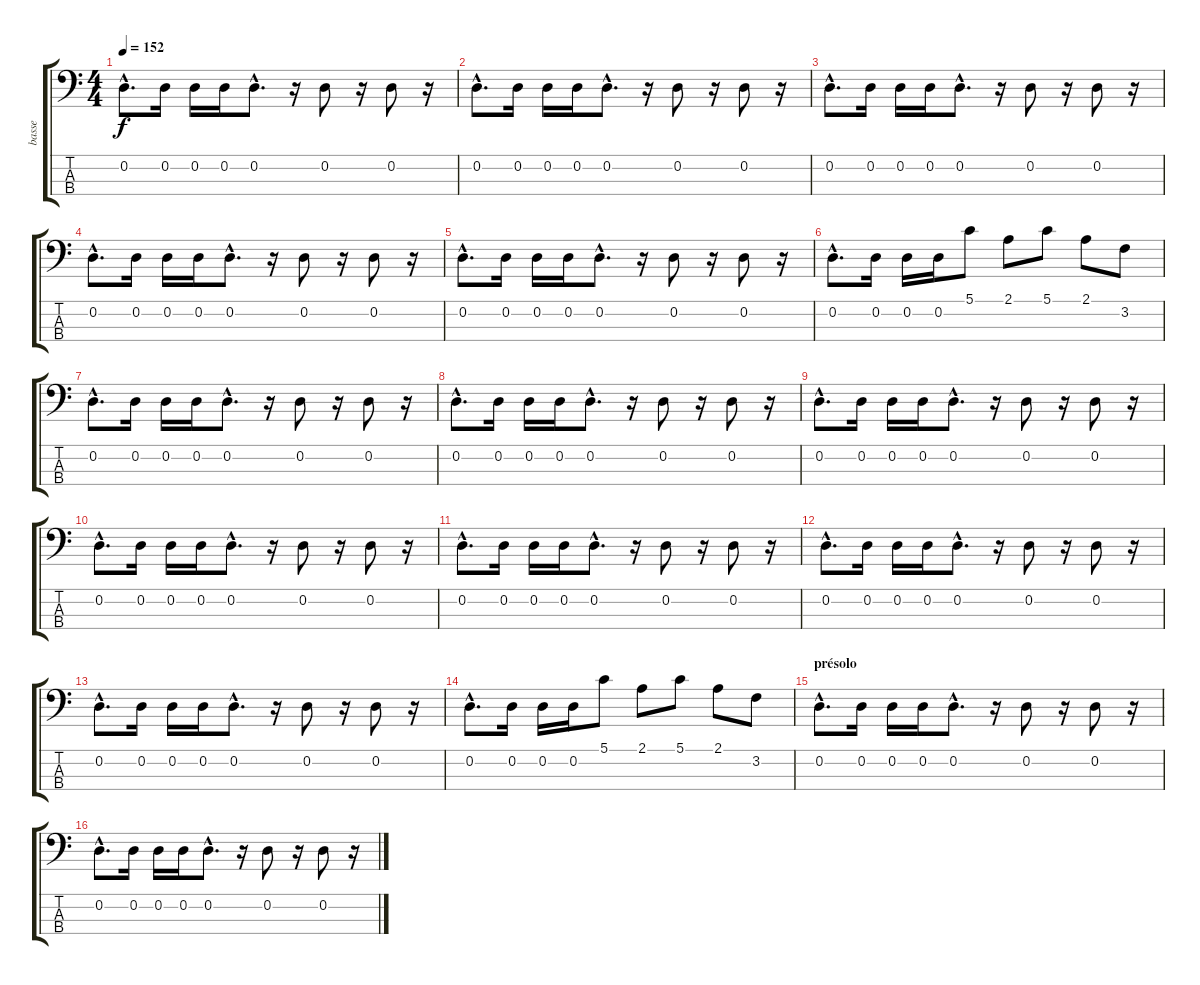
\track ("basse" "basse") {instrument electricbassfinger}
\staff {score tabs}
\tuning (G2 D2 A1 E1) {hide}
\ts (4 4)
\tempo 152
\clef f4
\ks c
0.2{hac}.8{d dy f} 0.2.16 0.2.16 0.2.16 0.2{hac}.8{d} r.16 0.2.8 r.16 0.2.8 r.16 |
0.2{hac}.8{d} 0.2.16 0.2.16 0.2.16 0.2{hac}.8{d} r.16 0.2.8 r.16 0.2.8 r.16 |
0.2{hac}.8{d} 0.2.16 0.2.16 0.2.16 0.2{hac}.8{d} r.16 0.2.8 r.16 0.2.8 r.16 |
0.2{hac}.8{d} 0.2.16 0.2.16 0.2.16 0.2{hac}.8{d} r.16 0.2.8 r.16 0.2.8 r.16 |
0.2{hac}.8{d} 0.2.16 0.2.16 0.2.16 0.2{hac}.8{d} r.16 0.2.8 r.16 0.2.8 r.16 |
0.2{hac}.8{d} 0.2.16 0.2.16 0.2.16 5.1.8 2.1.8 5.1.8 2.1.8 3.2.8 |
0.2{hac}.8{d} 0.2.16 0.2.16 0.2.16 0.2{hac}.8{d} r.16 0.2.8 r.16 0.2.8 r.16 |
0.2{hac}.8{d} 0.2.16 0.2.16 0.2.16 0.2{hac}.8{d} r.16 0.2.8 r.16 0.2.8 r.16 |
0.2{hac}.8{d} 0.2.16 0.2.16 0.2.16 0.2{hac}.8{d} r.16 0.2.8 r.16 0.2.8 r.16 |
0.2{hac}.8{d} 0.2.16 0.2.16 0.2.16 0.2{hac}.8{d} r.16 0.2.8 r.16 0.2.8 r.16 |
0.2{hac}.8{d} 0.2.16 0.2.16 0.2.16 0.2{hac}.8{d} r.16 0.2.8 r.16 0.2.8 r.16 |
0.2{hac}.8{d} 0.2.16 0.2.16 0.2.16 0.2{hac}.8{d} r.16 0.2.8 r.16 0.2.8 r.16 |
0.2{hac}.8{d} 0.2.16 0.2.16 0.2.16 0.2{hac}.8{d} r.16 0.2.8 r.16 0.2.8 r.16 |
0.2{hac}.8{d} 0.2.16 0.2.16 0.2.16 5.1.8 2.1.8 5.1.8 2.1.8 3.2.8 |
\section ("" "présolo")
0.2{hac}.8{d} 0.2.16 0.2.16 0.2.16 0.2{hac}.8{d} r.16 0.2.8 r.16 0.2.8 r.16 |
0.2{hac}.8{d} 0.2.16 0.2.16 0.2.16 0.2{hac}.8{d} r.16 0.2.8 r.16 0.2.8 r.16
